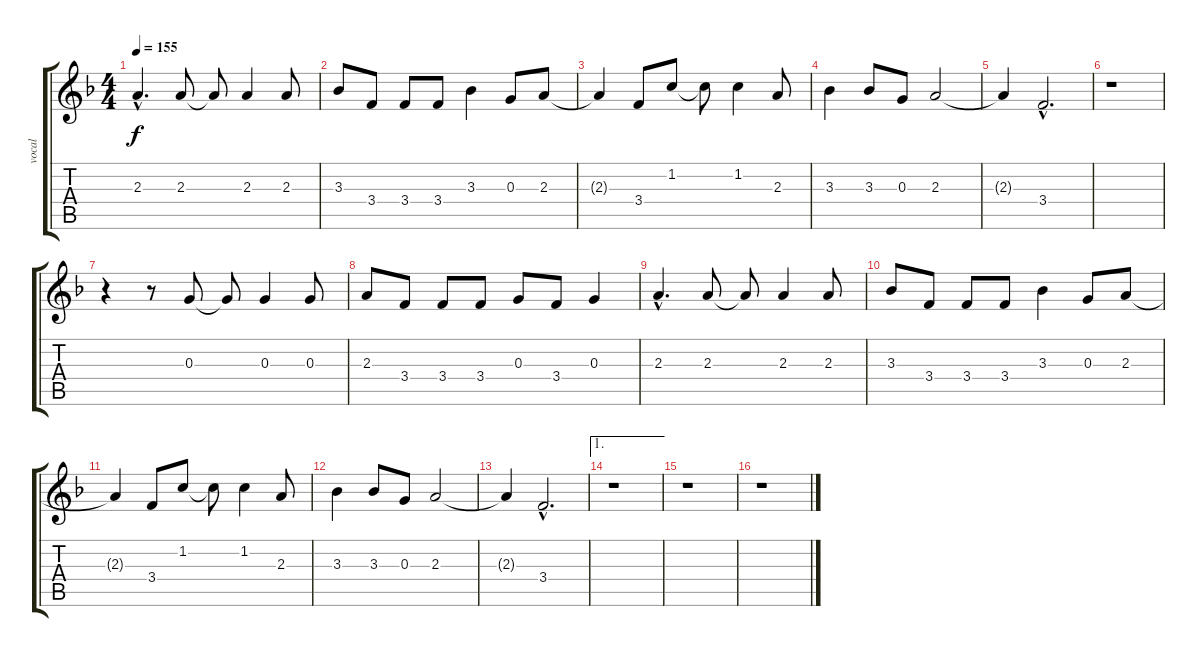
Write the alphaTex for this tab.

\track ("vocal" "vocal") {instrument electricguitarjazz}
\staff {score tabs}
\tuning (E4 B3 G3 D3 A2 E2) {hide}
\ts (4 4)
\tempo 155
\clef g2
\ks f
2.3{hac}.4{d dy f} 2.3.8 2.3{t}.8 2.3.4 2.3.8 |
3.3.8 3.4.8 3.4.8 3.4.8 3.3.4 0.3.8 2.3.8 |
2.3{t}.4 3.4.8 1.2.8 1.2{t}.8 1.2.4 2.3.8 |
3.3.4 3.3.8 0.3.8 2.3.2 |
2.3{t}.4 3.4{hac}.2{d} |
r.1 |
r.4 r.8 0.3.8 0.3{t}.8 0.3.4 0.3.8 |
2.3.8 3.4.8 3.4.8 3.4.8 0.3.8 3.4.8 0.3.4 |
2.3{hac}.4{d} 2.3.8 2.3{t}.8 2.3.4 2.3.8 |
3.3.8 3.4.8 3.4.8 3.4.8 3.3.4 0.3.8 2.3.8 |
2.3{t}.4 3.4.8 1.2.8 1.2{t}.8 1.2.4 2.3.8 |
3.3.4 3.3.8 0.3.8 2.3.2 |
2.3{t}.4 3.4{hac}.2{d} |
\ae 1
r.1 |
r.1 |
r.1
